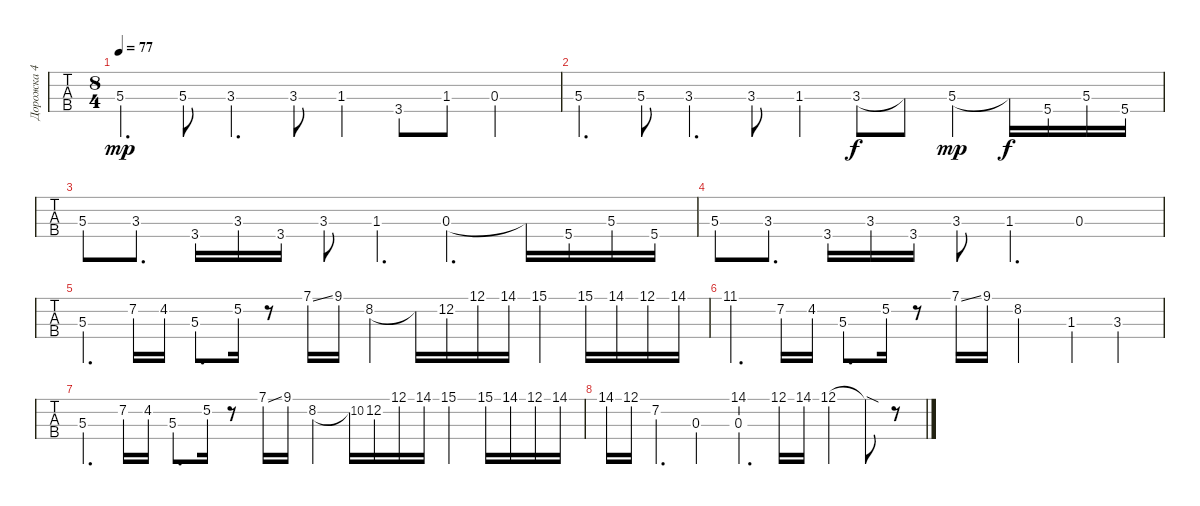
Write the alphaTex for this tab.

\track ("Дорожка 4" "Дорожка 4") {instrument electricbassfinger}
\staff {tabs}
\tuning (Gb2 Db2 Ab1 Eb1) {hide}
\ts (8 4)
\tempo 77
\clef f4
\ks c
5.3.4{d dy mp} 5.3.8 3.3.4{d} 3.3.8 1.3.4 3.4.8 1.3.8 0.3.2 |
5.3.4{d} 5.3.8 3.3.4{d} 3.3.8 1.3.4 3.3.8{dy f} 3.3{t}.8 5.3.4{dy mp} 5.3{t}.16{dy f} 5.4.16 5.3.16 5.4.16 |
5.3.8 3.3.8{d} 3.4.16 3.3.16 3.4.16 3.3.8 1.3.4{d} 0.3.2{d} 0.3{t}.16 5.4.16 5.3.16 5.4.16 |
5.3.8 3.3.8{d} 3.4.16 3.3.16 3.4.16 3.3.8 1.3.4{d} 0.3.1 |
5.3.4{d} 7.2.16 4.2.16 5.3.8{d} 5.2.16 r.8 7.1{ss}.16 9.1.16 8.2.4 8.2{t}.16 12.2.16 12.1.16 14.1.16 15.1.4 15.1.16 14.1.16 12.1.16 14.1.16 |
11.1.4{d} 7.2.16 4.2.16 5.3.8{d} 5.2.16 r.8 7.1{ss}.16 9.1.16 8.2.2 1.3.4 3.3.4 |
5.3.4{d} 7.2.16 4.2.16 5.3.8{d} 5.2.16 r.8 7.1{ss}.16 9.1.16 8.2.4 8.2{t}.16 10.2.8{gr} 12.2.16 12.1.16 14.1.16 15.1.4 15.1.16 14.1.16 12.1.16 14.1.16 |
14.1.16 12.1.16 7.2.4{d} 0.3.2 (14.1 0.3).4{d} 12.1.16 14.1.16 12.1.4 12.1{sod t}.8 r.8
